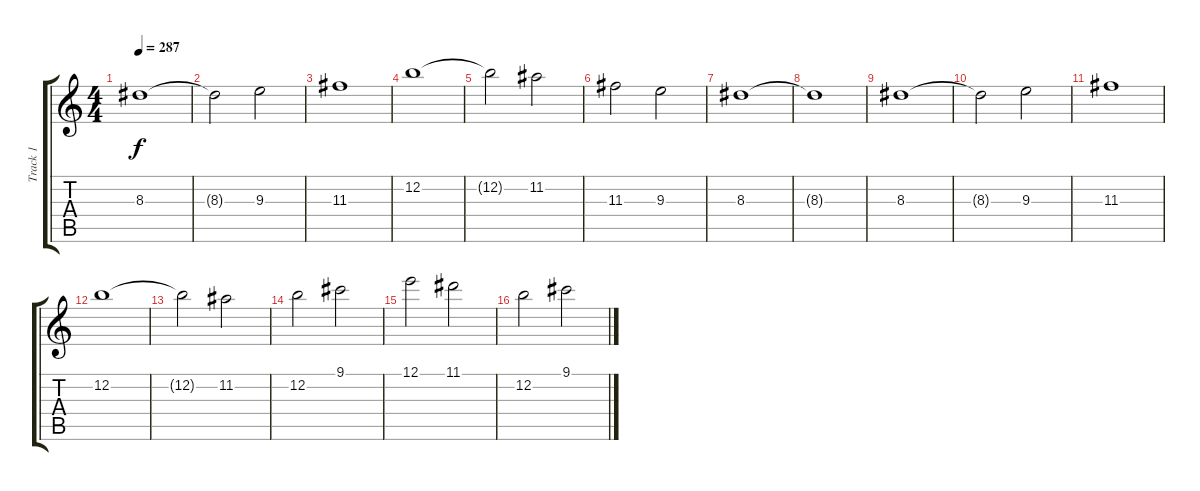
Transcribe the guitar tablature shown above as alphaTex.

\track ("Track 1" "Track 1") {instrument overdrivenguitar}
\staff {score tabs}
\tuning (E4 B3 G3 D3 A2 E2) {hide}
\ts (4 4)
\tempo 287
\clef g2
\ks c
8.3.1{dy f} |
8.3{t}.2 9.3.2 |
11.3.1 |
12.2.1 |
12.2{t}.2 11.2.2 |
11.3.2 9.3.2 |
8.3.1 |
8.3{t}.1 |
8.3.1 |
8.3{t}.2 9.3.2 |
11.3.1 |
12.2.1 |
12.2{t}.2 11.2.2 |
12.2.2 9.1.2 |
12.1.2 11.1.2 |
12.2.2 9.1.2
